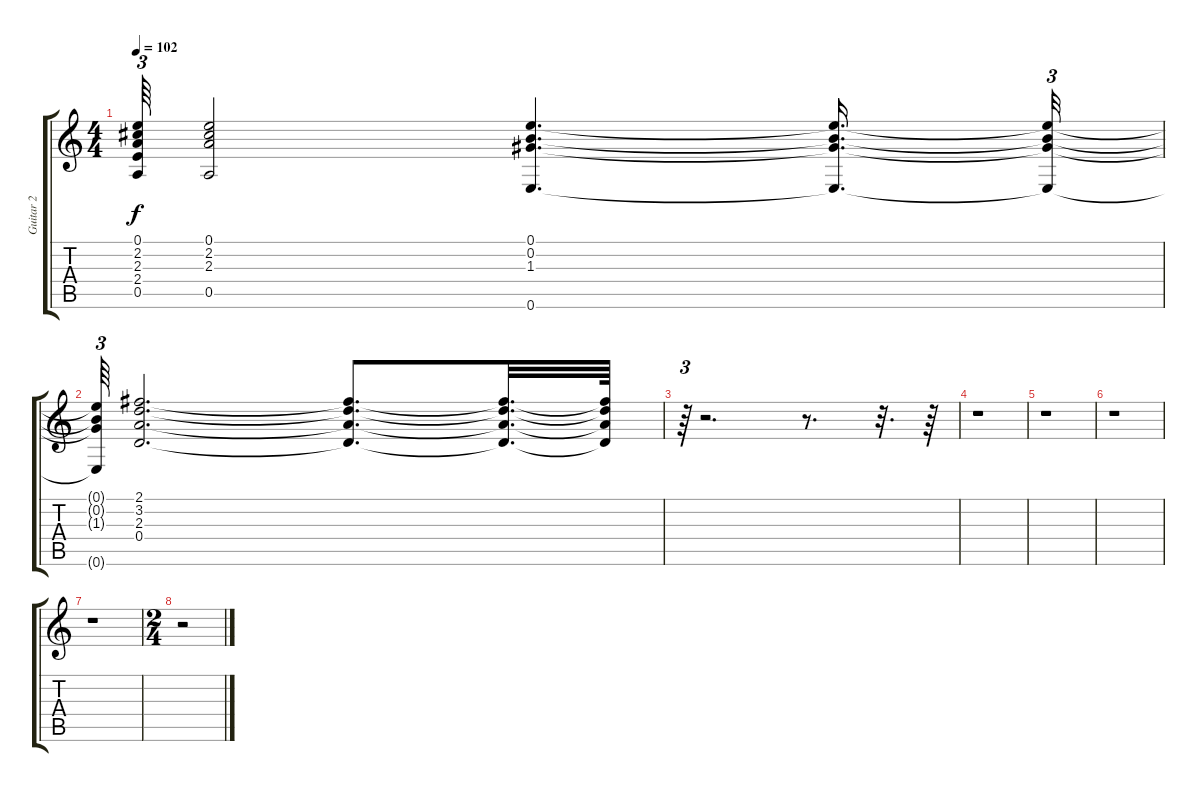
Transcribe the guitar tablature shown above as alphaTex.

\track ("Guitar 2" "Guitar 2") {instrument electricguitarjazz}
\staff {score tabs}
\tuning (E4 B3 G3 D3 A2 E2) {hide}
\ts (4 4)
\tempo 102
\clef g2
\ks c
(0.1{t} 2.2{t} 2.3{t} 2.4{t} 0.5{t}).64{tu (3 2) dy f} (0.1 2.2 2.3 0.5).2 (0.1 0.2 1.3 0.6).4{d} (0.1{t} 0.2{t} 1.3{t} 0.6{t}).16{d} (0.1{t} 0.2{t} 1.3{t} 0.6{t}).32{tu (3 2)} |
(0.1{t} 0.2{t} 1.3{t} 0.6{t}).64{tu (3 2)} (2.1 3.2 2.3 0.4).2{d} (2.1{t} 3.2{t} 2.3{t} 0.4{t}).8{d} (2.1{t} 3.2{t} 2.3{t} 0.4{t}).32{d} (2.1{t} 3.2{t} 2.3{t} 0.4{t}).64 |
r.64{tu (3 2)} r.2{d} r.8{d} r.32{d} r.64 |
r.1 |
r.1 |
r.1 |
r.1 |
\ts (2 4)
r.2
